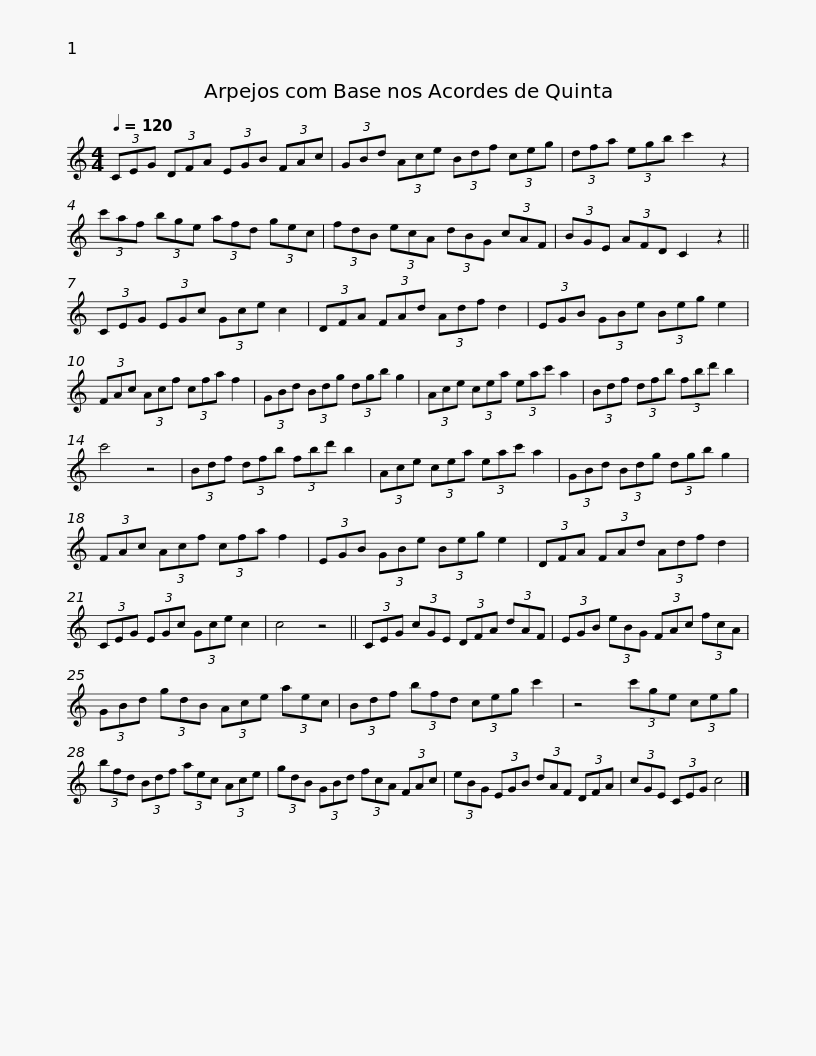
X:1
L:1/8
Q:1/4=120
M:4/4
I:linebreak $
K:none
V:1 treble transpose=-9
V:1
[K:C] (3CEG (3DFA (3EGB (3FAc | (3GBd (3Ace (3Bdf (3ceg | (3dfa (3egb c'2 z2 | (3c'af (3bge (3afd (3gec |$ (3fdB (3ecA (3dBG (3cAF | %5
 (3BGE (3AFD C2 z2 || (3CEG (3EGc (3Gce c2 | (3DFA (3FAd (3Adf d2 | (3EGB (3GBe (3Beg e2 |$ (3FAc (3Acf (3cfa f2 | %10
 (3GBd (3Bdg (3dgb g2 | (3Ace (3cea (3eac' a2 | (3Bdf (3dfb (3fbd' b2 | c'4 z4 |$ (3Bdf (3dfb (3fbd' b2 | %15
 (3Ace (3cea (3eac' a2 | (3GBd (3Bdg (3dgb g2 | (3FAc (3Acf (3cfa f2 |$ (3EGB (3GBe (3Beg e2 | (3DFA (3FAd (3Adf d2 | %20
 (3CEG (3EGc (3Gce c2 | c4 z4 || (3CEG (3cGE (3DFA (3dAF |$ (3EGB (3eBG (3FAc (3fcA | (3GBd (3gdB (3Ace (3aec | %25
 (3Bdf (3bfd (3ceg c'2 | z4 (3c'ge (3ceg |$ (3bfd (3Bdf (3aec (3Ace | (3gdB (3GBd (3fcA (3FAc | (3eBG (3EGB (3dAF (3DFA | %30
 (3cGE (3CEG c4 |] %31
